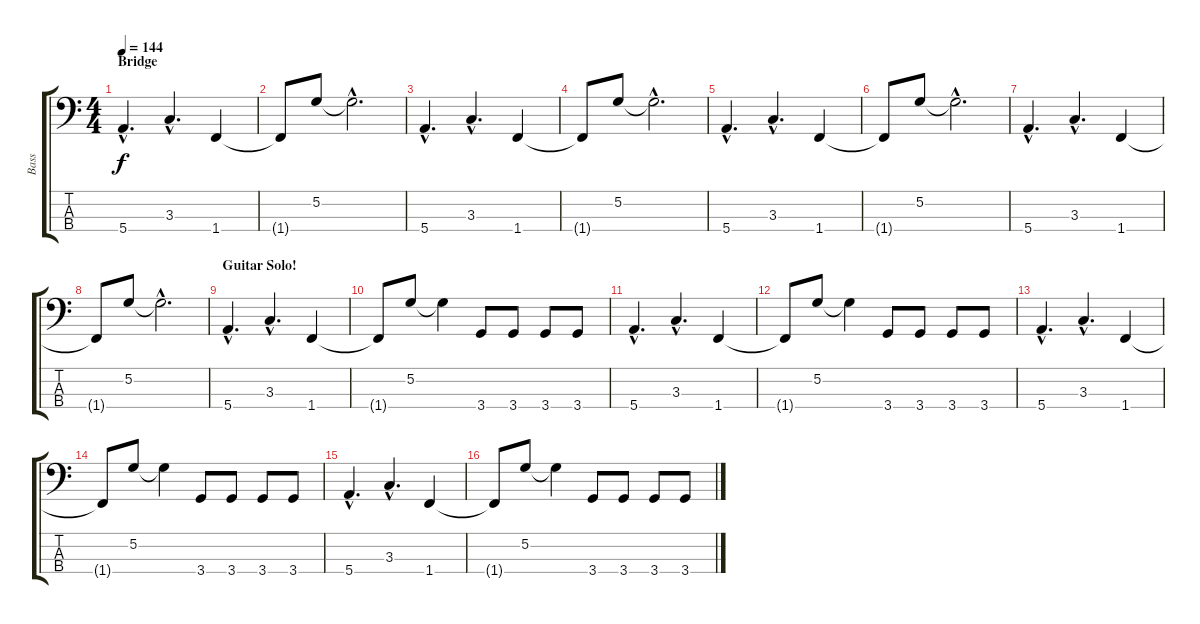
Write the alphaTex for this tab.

\track ("Bass" "Bass") {instrument electricbassfinger}
\staff {score tabs}
\tuning (G2 D2 A1 E1) {hide}
\ts (4 4)
\section ("" "Bridge")
\tempo 144
\clef f4
\ks c
5.4{hac}.4{d dy f} 3.3{hac}.4{d} 1.4.4 |
1.4{t}.8 5.2.8 5.2{hac t}.2{d} |
5.4{hac}.4{d} 3.3{hac}.4{d} 1.4.4 |
1.4{t}.8 5.2.8 5.2{hac t}.2{d} |
5.4{hac}.4{d} 3.3{hac}.4{d} 1.4.4 |
1.4{t}.8 5.2.8 5.2{hac t}.2{d} |
5.4{hac}.4{d} 3.3{hac}.4{d} 1.4.4 |
1.4{t}.8 5.2.8 5.2{hac t}.2{d} |
\section ("" "Guitar Solo!")
5.4{hac}.4{d} 3.3{hac}.4{d} 1.4.4 |
1.4{t}.8 5.2.8 5.2{t}.4 3.4.8 3.4.8 3.4.8 3.4.8 |
5.4{hac}.4{d} 3.3{hac}.4{d} 1.4.4 |
1.4{t}.8 5.2.8 5.2{t}.4 3.4.8 3.4.8 3.4.8 3.4.8 |
5.4{hac}.4{d} 3.3{hac}.4{d} 1.4.4 |
1.4{t}.8 5.2.8 5.2{t}.4 3.4.8 3.4.8 3.4.8 3.4.8 |
5.4{hac}.4{d} 3.3{hac}.4{d} 1.4.4 |
1.4{t}.8 5.2.8 5.2{t}.4 3.4.8 3.4.8 3.4.8 3.4.8
